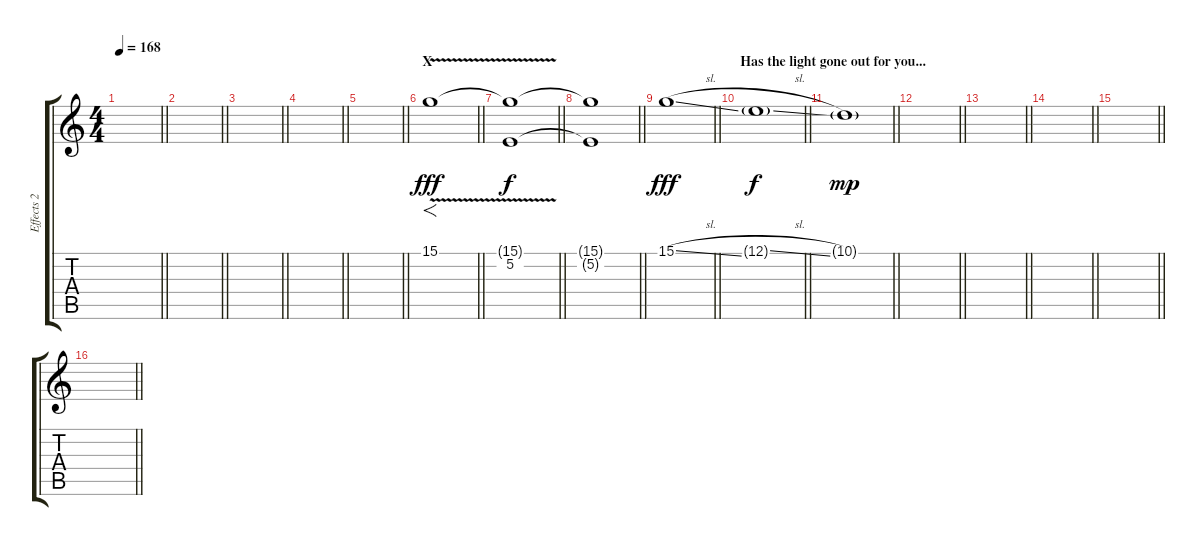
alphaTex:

\track ("Effects 2" "Effects 2") {instrument tenorsax}
\staff {score tabs}
\tuning (E4 B3 G3 D3 A2 E2) {hide}
\ts (4 4)
\tempo 168
\clef g2
\barLineRight lightlight
\ks c
|
\barLineRight lightlight
|
\barLineRight lightlight
|
\barLineRight lightlight
|
\barLineRight lightlight
|
\section ("" "X")
\barLineRight lightlight
15.1{v}.1{f dy fff} |
\barLineRight lightlight
(15.1{t} 5.2).1{dy f} |
\barLineRight lightlight
(15.1{t} 5.2{t}).1 |
\barLineRight lightlight
15.1{sl}.1{dy fff} |
\section ("" "Has the light gone out for you...")
\barLineRight lightlight
12.1{sl g}.1{dy f volume 7} |
\barLineRight lightlight
10.1{g}.1{dy mp} |
\barLineRight lightlight
|
\barLineRight lightlight
|
\barLineRight lightlight
|
\barLineRight lightlight
|
\barLineRight lightlight
